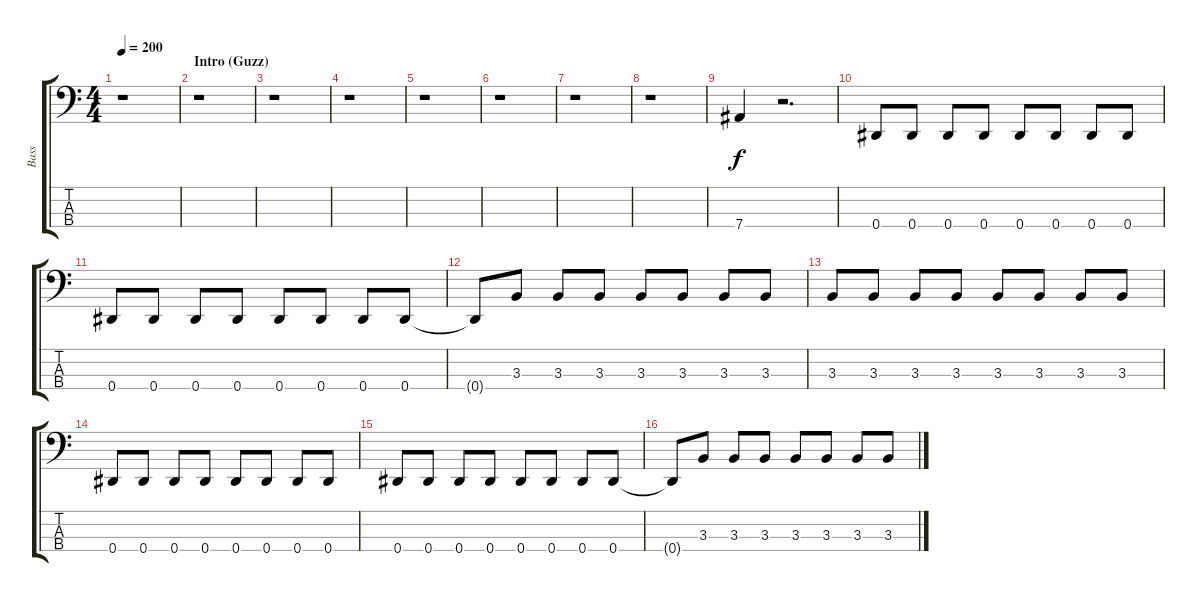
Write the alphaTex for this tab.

\track ("Bass" "Bass") {instrument electricbassfinger}
\staff {score tabs}
\tuning (Gb2 Db2 Ab1 Eb1) {hide}
\ts (4 4)
\tempo 200
\clef f4
\ks c
r.1{dy f instrument electricbassfinger} |
\section ("" "Intro (Guzz)")
r.1 |
r.1 |
r.1 |
r.1 |
r.1 |
r.1 |
r.1 |
7.4.4 r.2{d} |
0.4.8 0.4.8 0.4.8 0.4.8 0.4.8 0.4.8 0.4.8 0.4.8 |
0.4.8 0.4.8 0.4.8 0.4.8 0.4.8 0.4.8 0.4.8 0.4.8 |
0.4{t}.8 3.3.8 3.3.8 3.3.8 3.3.8 3.3.8 3.3.8 3.3.8 |
3.3.8 3.3.8 3.3.8 3.3.8 3.3.8 3.3.8 3.3.8 3.3.8 |
0.4.8 0.4.8 0.4.8 0.4.8 0.4.8 0.4.8 0.4.8 0.4.8 |
0.4.8 0.4.8 0.4.8 0.4.8 0.4.8 0.4.8 0.4.8 0.4.8 |
0.4{t}.8 3.3.8 3.3.8 3.3.8 3.3.8 3.3.8 3.3.8 3.3.8
